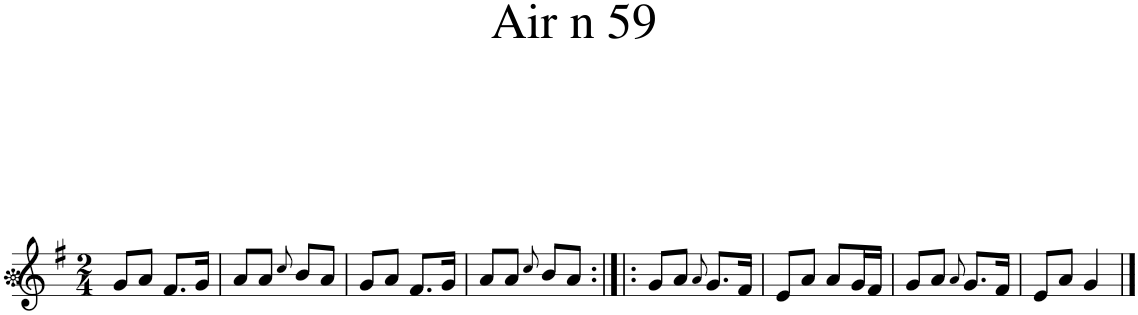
**kern
*part1
*staff1
*I"Piano
*I'Pno.
*clefG2
*k[f#]
*M2/4
=1
8g/L
8a/J
8.f#/L
16g/Jk
=2
8a/L
8a/J
8qcc/
8b/L
8a/J
=3
8g/L
8a/J
8.f#/L
16g/Jk
=4
8a/L
8a/J
8qcc/
8b/L
8a/J
=5:|!|:
8g/L
8a/J
8qa/
8.g/L
16f#/Jk
=6
8e/L
8a/J
8a/L
16g/L
16f#/JJ
=7
8g/L
8a/J
8qa/
8.g/L
16f#/Jk
=8
8e/L
8a/J
4g/
==
*-
